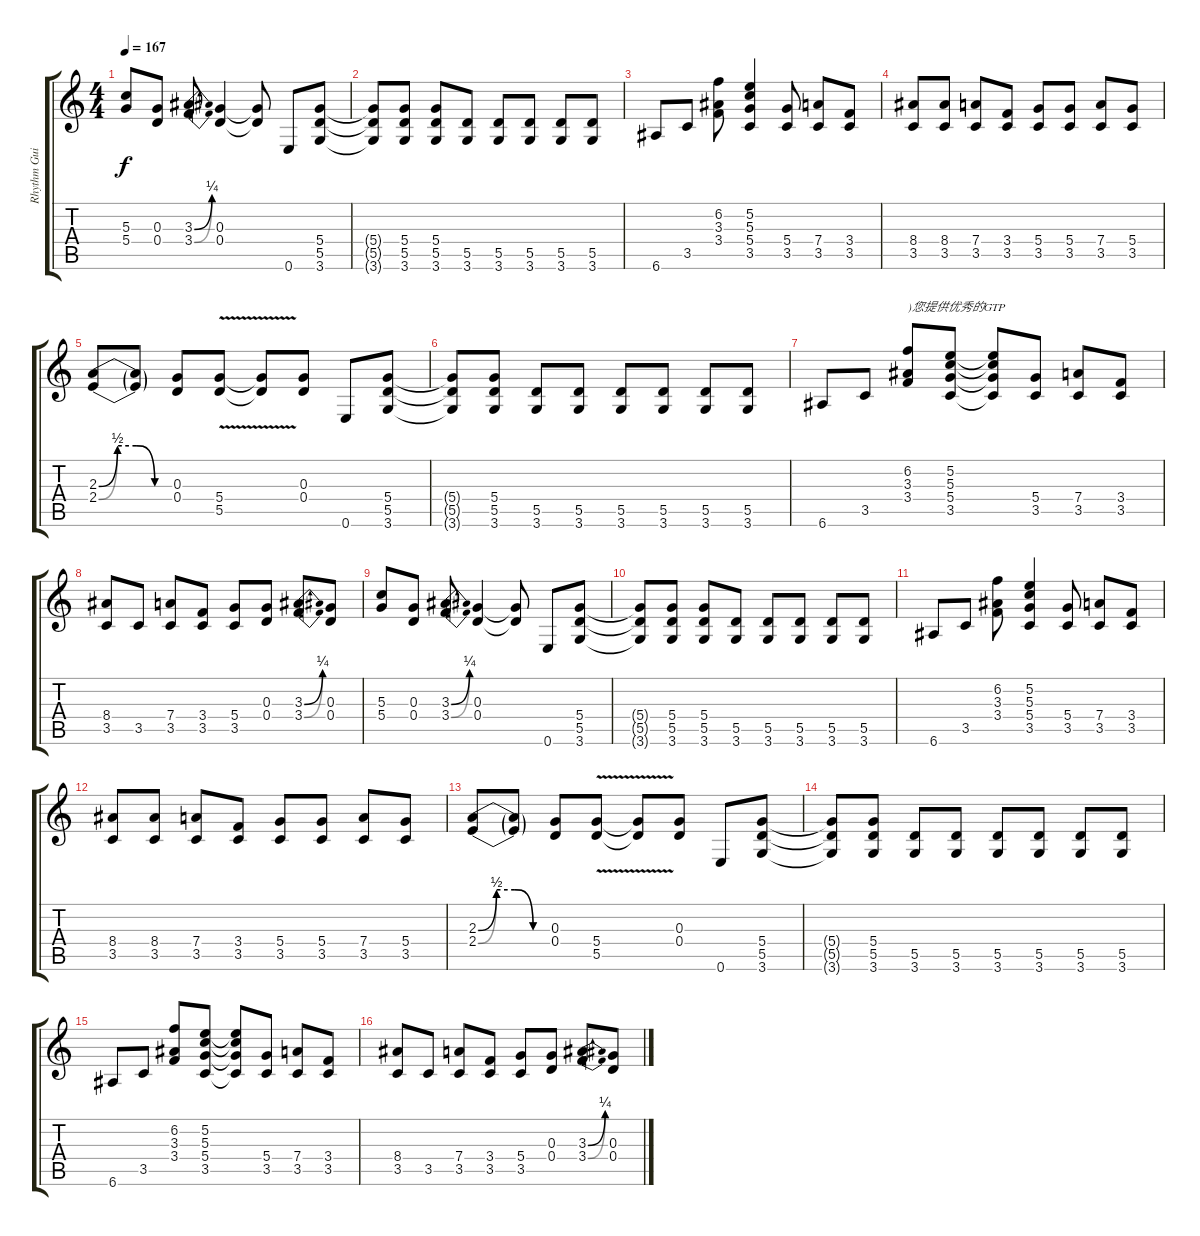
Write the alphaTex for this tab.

\track ("Rhythm Guitar 1" "Rhythm Gui") {instrument overdrivenguitar}
\staff {score tabs}
\tuning (E4 B3 G3 D3 A2 E2) {hide}
\ts (4 4)
\tempo 167
\clef g2
\ks c
(5.3 5.4).8{dy f} (0.3 0.4).8 (3.3{be (bend 0 0 60 1)} 3.4{be (bend 0 0 60 1)}).8 (0.3 0.4).4 (0.3{t} 0.4{t}).8 0.6.8 (5.4 5.5 3.6).8 |
(5.4{t} 5.5{t} 3.6{t}).8 (5.4 5.5 3.6).8 (5.4 5.5 3.6).8 (5.5 3.6).8 (5.5 3.6).8 (5.5 3.6).8 (5.5 3.6).8 (5.5 3.6).8 |
6.6.8 3.5.8 (6.2 3.3 3.4).8 (5.2 5.3 5.4 3.5).4 (5.4 3.5).8 (7.4 3.5).8 (3.4 3.5).8 |
(8.4 3.5).8 (8.4 3.5).8 (7.4 3.5).8 (3.4 3.5).8 (5.4 3.5).8 (5.4 3.5).8 (7.4 3.5).8 (5.4 3.5).8 |
(2.3{be (custom 0 0 15 2 30 2 45 0 60 0)} 2.4{be (custom 0 0 15 2 30 2 45 0 60 0)}).8 (2.3{t} 2.4{t}).8 (0.3 0.4).8 (5.4{v} 5.5{v}).8 (5.4{t} 5.5{t}).8 (0.3 0.4).8 0.6.8 (5.4 5.5 3.6).8 |
(5.4{t} 5.5{t} 3.6{t}).8 (5.4 5.5 3.6).8 (5.5 3.6).8 (5.5 3.6).8 (5.5 3.6).8 (5.5 3.6).8 (5.5 3.6).8 (5.5 3.6).8 |
6.6.8 3.5.8 (6.2 3.3 3.4).8{txt ")您提供优秀的GTP"} (5.2 5.3 5.4 3.5).8 (5.2{t} 5.3{t} 5.4{t} 3.5{t}).8 (5.4 3.5).8 (7.4 3.5).8 (3.4 3.5).8 |
(8.4 3.5).8 3.5.8 (7.4 3.5).8 (3.4 3.5).8 (5.4 3.5).8 (0.3 0.4).8 (3.3{be (bend 0 0 60 1)} 3.4{be (bend 0 0 60 1)}).8 (0.3 0.4).8 |
(5.3 5.4).8 (0.3 0.4).8 (3.3{be (bend 0 0 60 1)} 3.4{be (bend 0 0 60 1)}).8 (0.3 0.4).4 (0.3{t} 0.4{t}).8 0.6.8 (5.4 5.5 3.6).8 |
(5.4{t} 5.5{t} 3.6{t}).8 (5.4 5.5 3.6).8 (5.4 5.5 3.6).8 (5.5 3.6).8 (5.5 3.6).8 (5.5 3.6).8 (5.5 3.6).8 (5.5 3.6).8 |
6.6.8 3.5.8 (6.2 3.3 3.4).8 (5.2 5.3 5.4 3.5).4 (5.4 3.5).8 (7.4 3.5).8 (3.4 3.5).8 |
(8.4 3.5).8 (8.4 3.5).8 (7.4 3.5).8 (3.4 3.5).8 (5.4 3.5).8 (5.4 3.5).8 (7.4 3.5).8 (5.4 3.5).8 |
(2.3{be (custom 0 0 15 2 30 2 45 0 60 0)} 2.4{be (custom 0 0 15 2 30 2 45 0 60 0)}).8 (2.3{t} 2.4{t}).8 (0.3 0.4).8 (5.4{v} 5.5{v}).8 (5.4{t} 5.5{t}).8 (0.3 0.4).8 0.6.8 (5.4 5.5 3.6).8 |
(5.4{t} 5.5{t} 3.6{t}).8 (5.4 5.5 3.6).8 (5.5 3.6).8 (5.5 3.6).8 (5.5 3.6).8 (5.5 3.6).8 (5.5 3.6).8 (5.5 3.6).8 |
6.6.8 3.5.8 (6.2 3.3 3.4).8 (5.2 5.3 5.4 3.5).8 (5.2{t} 5.3{t} 5.4{t} 3.5{t}).8 (5.4 3.5).8 (7.4 3.5).8 (3.4 3.5).8 |
(8.4 3.5).8 3.5.8 (7.4 3.5).8 (3.4 3.5).8 (5.4 3.5).8 (0.3 0.4).8 (3.3{be (bend 0 0 60 1)} 3.4{be (bend 0 0 60 1)}).8 (0.3 0.4).8
